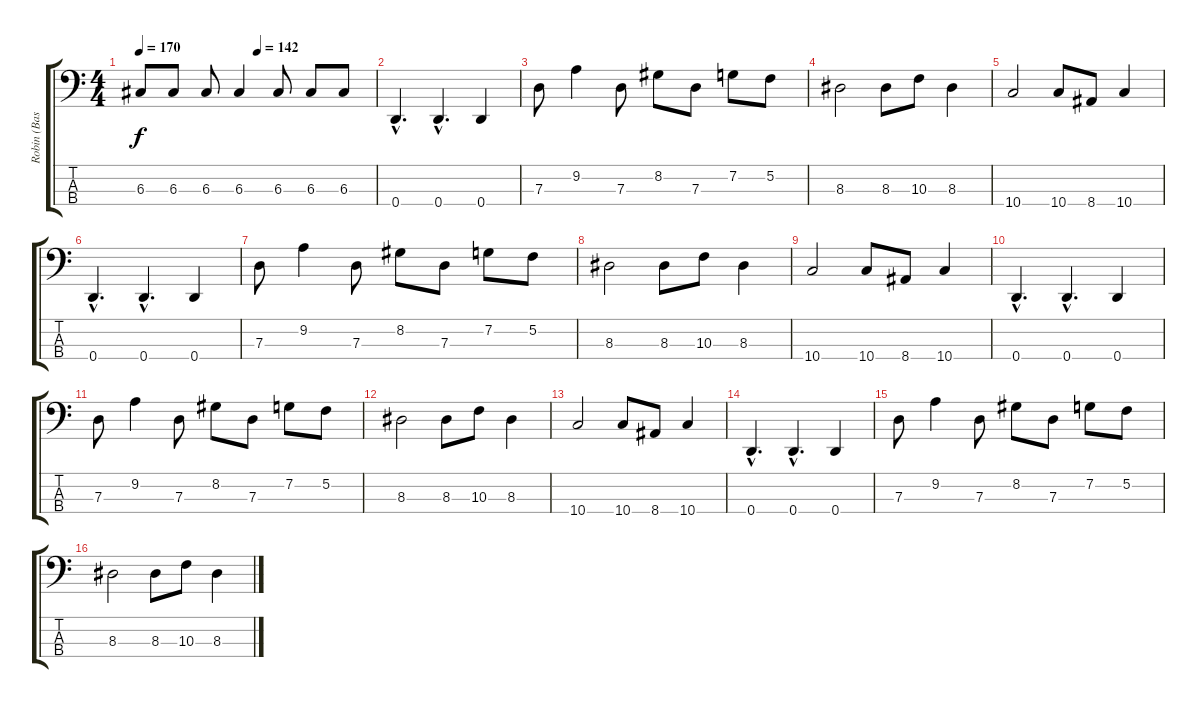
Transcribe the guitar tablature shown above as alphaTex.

\track ("Robin (Bass)" "Robin (Bas") {instrument electricbasspick}
\staff {score tabs}
\tuning (F2 C2 G1 D1) {hide}
\ts (4 4)
\tempo 170
\tempo (142 0.5)
\clef f4
\ks c
6.3.8{dy f} 6.3.8 6.3.8 6.3.4 6.3.8 6.3.8 6.3.8 |
0.4{hac}.4{d} 0.4{hac}.4{d} 0.4.4 |
7.3.8 9.2.4 7.3.8 8.2.8 7.3.8 7.2.8 5.2.8 |
8.3.2 8.3.8 10.3.8 8.3.4 |
10.4.2 10.4.8 8.4.8 10.4.4 |
0.4{hac}.4{d} 0.4{hac}.4{d} 0.4.4 |
7.3.8 9.2.4 7.3.8 8.2.8 7.3.8 7.2.8 5.2.8 |
8.3.2 8.3.8 10.3.8 8.3.4 |
10.4.2 10.4.8 8.4.8 10.4.4 |
0.4{hac}.4{d} 0.4{hac}.4{d} 0.4.4 |
7.3.8 9.2.4 7.3.8 8.2.8 7.3.8 7.2.8 5.2.8 |
8.3.2 8.3.8 10.3.8 8.3.4 |
10.4.2 10.4.8 8.4.8 10.4.4 |
0.4{hac}.4{d} 0.4{hac}.4{d} 0.4.4 |
7.3.8 9.2.4 7.3.8 8.2.8 7.3.8 7.2.8 5.2.8 |
8.3.2 8.3.8 10.3.8 8.3.4
